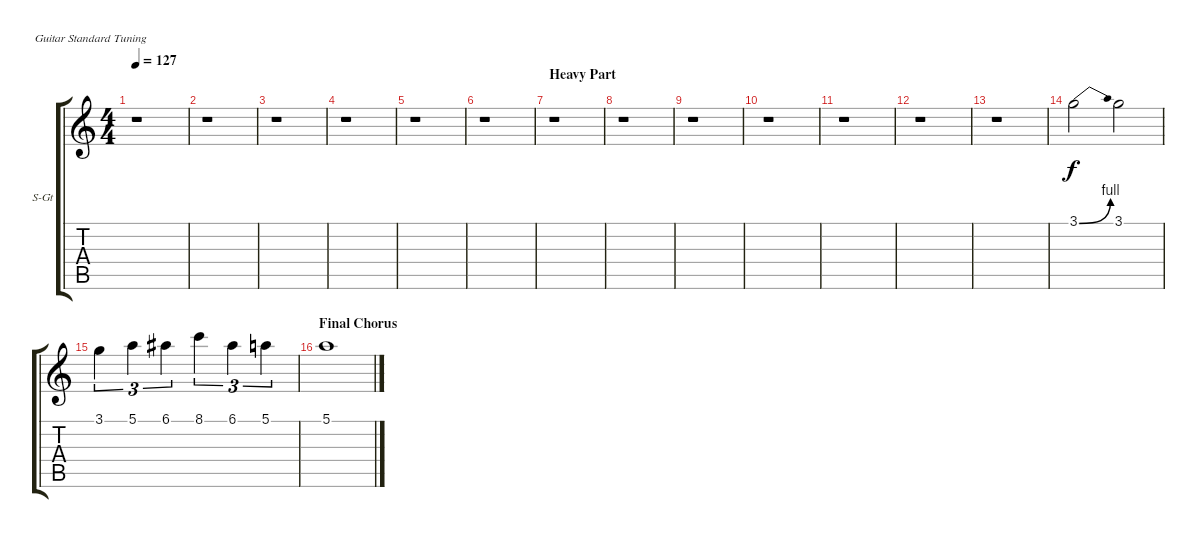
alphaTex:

\bracketExtendMode groupsimilarinstruments
\firstSystemTrackNameOrientation horizontal
\otherSystemsTrackNameOrientation horizontal
\track ("Falaschi - Vocals" "S-Gt") {instrument violin}
\staff {score tabs}
\tuning (E4 B3 G3 D3 A2 E2)
\displaytranspose 12
\ts (4 4)
\tempo 127
\clef g2
\ks c
r.1{dy f} |
r.1 |
r.1 |
r.1 |
r.1 |
r.1 |
\section ("" "Heavy Part")
r.1 |
r.1 |
r.1 |
r.1 |
r.1 |
r.1 |
r.1 |
3.1{be (bend 0 0 60 4)}.2 3.1.2 |
3.1.4{tu (3 2)} 5.1.4{tu (3 2)} 6.1.4{tu (3 2)} 8.1.4{tu (3 2)} 6.1.4{tu (3 2)} 5.1.4{tu (3 2)} |
\section ("" "Final Chorus")
5.1.1
